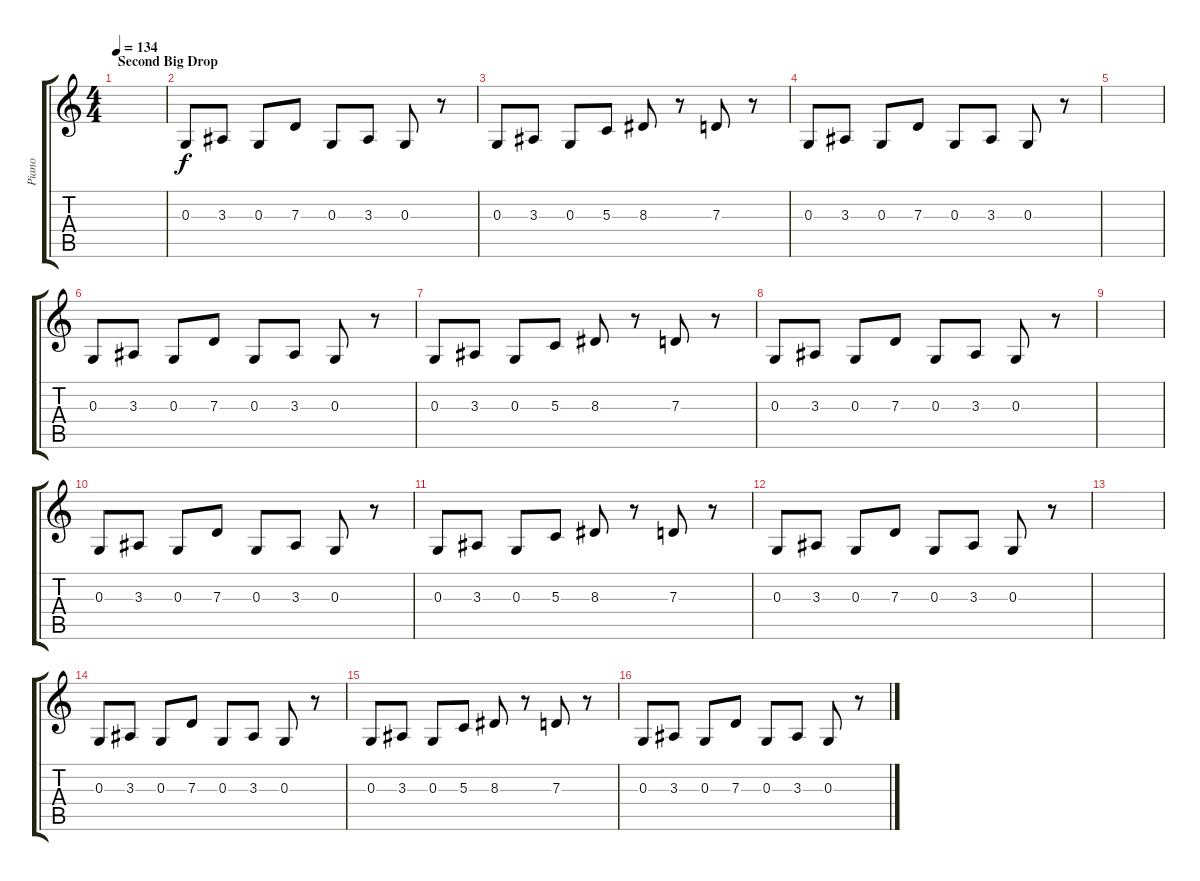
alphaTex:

\track ("Piano" "Piano") {instrument brightacousticpiano}
\staff {score tabs}
\tuning (E4 B3 G3 D3 A2 E2) {hide}
\ts (4 4)
\section ("" "Second Big Drop")
\tempo 134
\clef g2
\ks c
|
0.3.8 3.3.8 0.3.8 7.3.8 0.3.8 3.3.8 0.3.8 r.8 |
0.3.8 3.3.8 0.3.8 5.3.8 8.3.8 r.8 7.3.8 r.8 |
0.3.8 3.3.8 0.3.8 7.3.8 0.3.8 3.3.8 0.3.8 r.8 |
|
0.3.8 3.3.8 0.3.8 7.3.8 0.3.8 3.3.8 0.3.8 r.8 |
0.3.8 3.3.8 0.3.8 5.3.8 8.3.8 r.8 7.3.8 r.8 |
0.3.8 3.3.8 0.3.8 7.3.8 0.3.8 3.3.8 0.3.8 r.8 |
|
0.3.8 3.3.8 0.3.8 7.3.8 0.3.8 3.3.8 0.3.8 r.8 |
0.3.8 3.3.8 0.3.8 5.3.8 8.3.8 r.8 7.3.8 r.8 |
0.3.8 3.3.8 0.3.8 7.3.8 0.3.8 3.3.8 0.3.8 r.8 |
|
0.3.8 3.3.8 0.3.8 7.3.8 0.3.8 3.3.8 0.3.8 r.8 |
0.3.8 3.3.8 0.3.8 5.3.8 8.3.8 r.8 7.3.8 r.8 |
0.3.8 3.3.8 0.3.8 7.3.8 0.3.8 3.3.8 0.3.8 r.8
